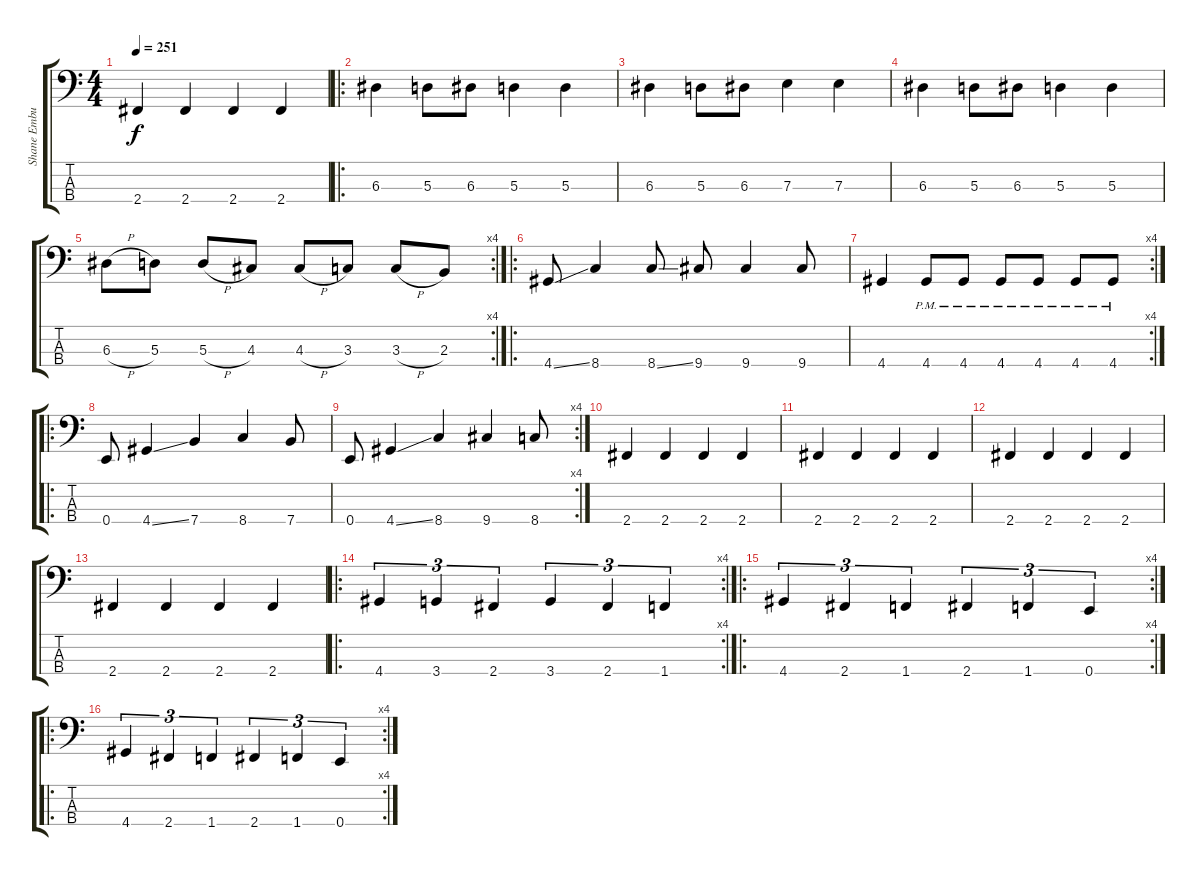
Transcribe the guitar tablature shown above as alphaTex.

\track ("Shane Embury" "Shane Embu") {instrument electricbasspick}
\staff {score tabs}
\tuning (G2 D2 A1 E1) {hide}
\ts (4 4)
\tempo 251
\clef f4
\ks c
2.4.4{dy f} 2.4.4 2.4.4 2.4.4 |
\ro
6.3.4 5.3.8 6.3.8 5.3.4 5.3.4 |
6.3.4 5.3.8 6.3.8 7.3.4 7.3.4 |
6.3.4 5.3.8 6.3.8 5.3.4 5.3.4 |
\rc 4
6.3{h}.8 5.3.8 5.3{h}.8 4.3.8 4.3{h}.8 3.3.8 3.3{h}.8 2.3.8 |
\ro
4.4{ss}.8 8.4.4 8.4{ss}.8 9.4.8 9.4.4 9.4.8 |
\rc 4
4.4.4 4.4{pm}.8 4.4{pm}.8 4.4{pm}.8 4.4{pm}.8 4.4{pm}.8 4.4{pm}.8 |
\ro
0.4.8 4.4{ss}.4 7.4.4 8.4.4 7.4.8 |
\rc 4
0.4.8 4.4{ss}.4 8.4.4 9.4.4 8.4.8 |
2.4.4 2.4.4 2.4.4 2.4.4 |
2.4.4 2.4.4 2.4.4 2.4.4 |
2.4.4 2.4.4 2.4.4 2.4.4 |
2.4.4 2.4.4 2.4.4 2.4.4 |
\ro
\rc 4
4.4.4{tu (3 2)} 3.4.4{tu (3 2)} 2.4.4{tu (3 2)} 3.4.4{tu (3 2)} 2.4.4{tu (3 2)} 1.4.4{tu (3 2)} |
\ro
\rc 4
4.4.4{tu (3 2)} 2.4.4{tu (3 2)} 1.4.4{tu (3 2)} 2.4.4{tu (3 2)} 1.4.4{tu (3 2)} 0.4.4{tu (3 2)} |
\ro
\rc 4
4.4.4{tu (3 2)} 2.4.4{tu (3 2)} 1.4.4{tu (3 2)} 2.4.4{tu (3 2)} 1.4.4{tu (3 2)} 0.4.4{tu (3 2)}
